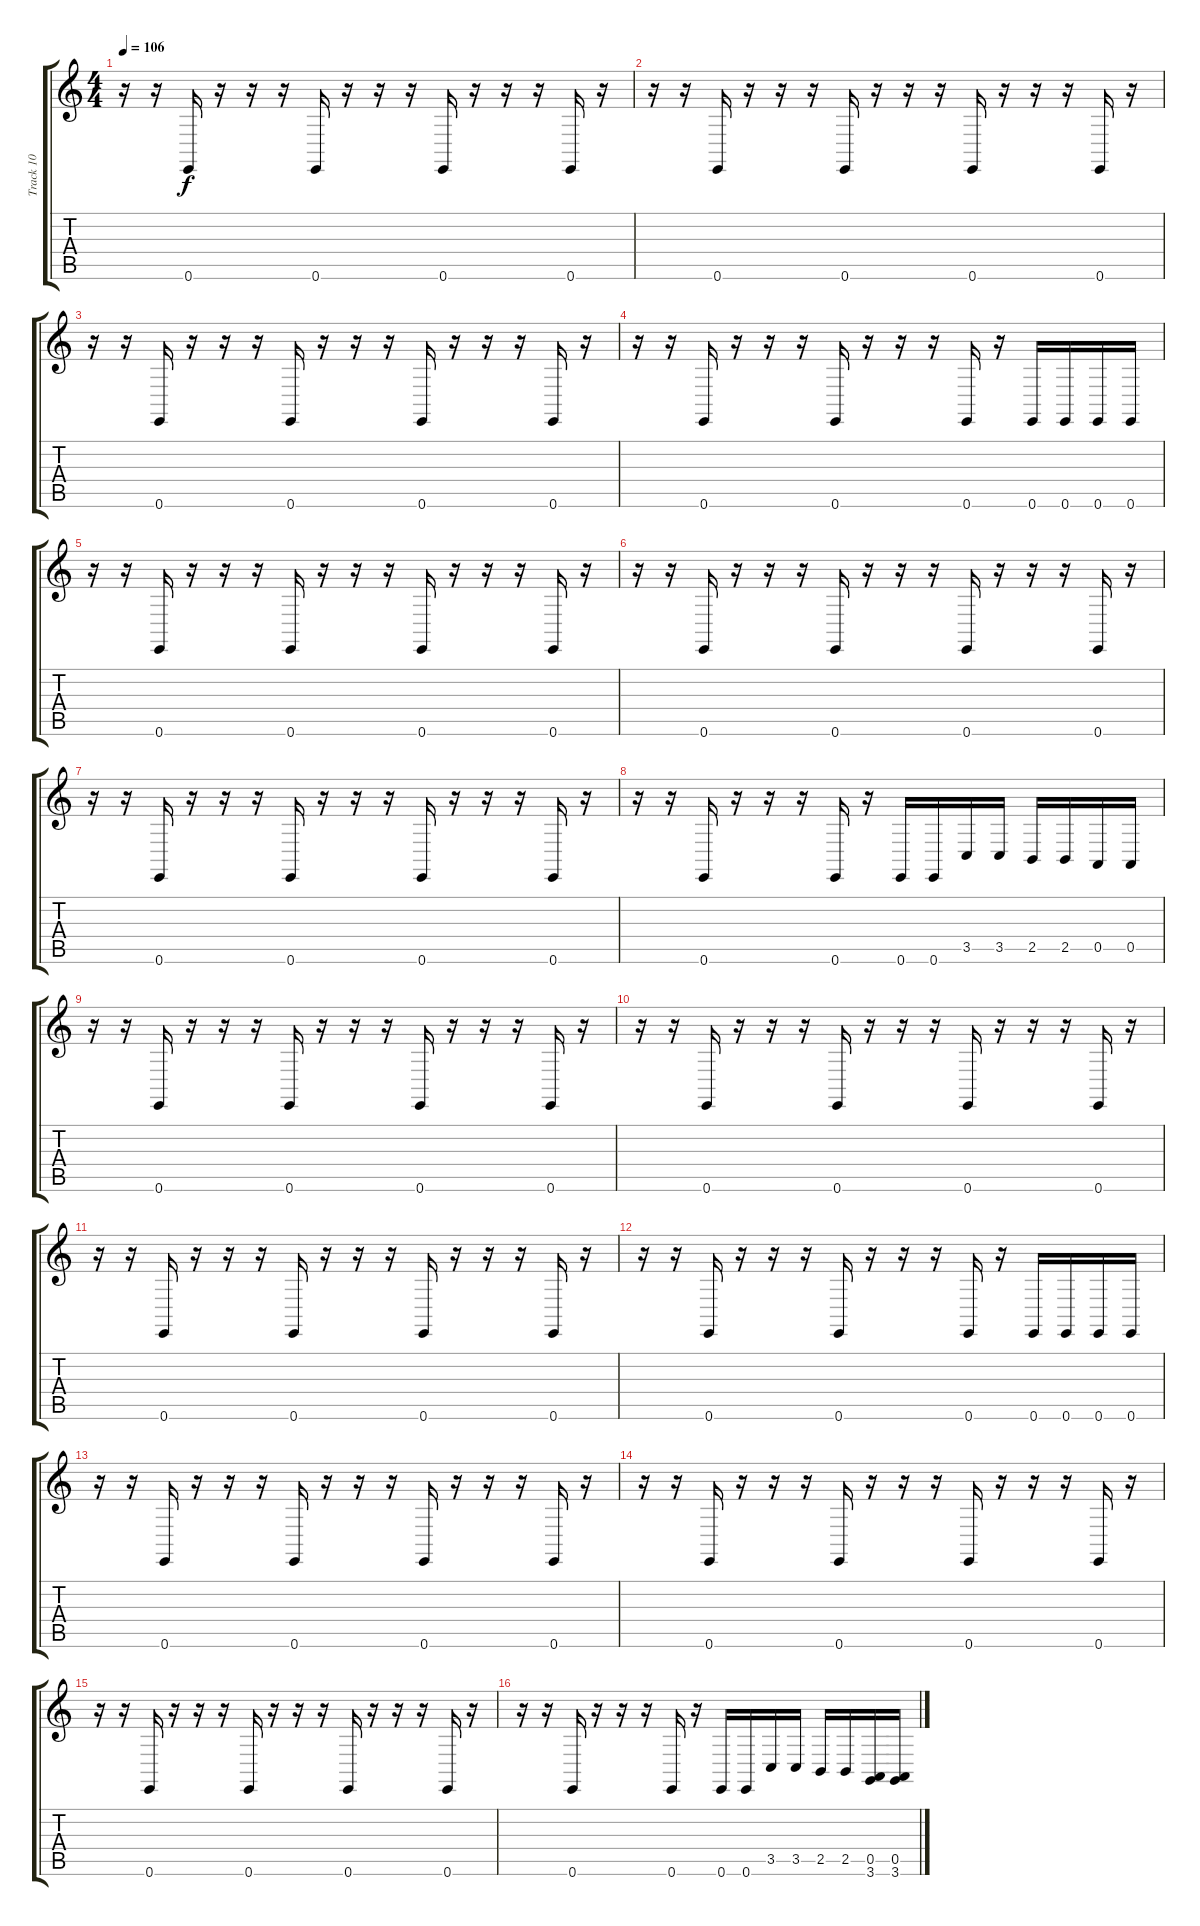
\track ("Track 10" "Track 10") {instrument englishhorn}
\staff {score tabs}
\tuning (E4 B3 G3 D3 A2 E2) {hide}
\ts (4 4)
\tempo 106
\clef g2
\ks c
r.16{dy f} r.16 0.6.16 r.16 r.16 r.16 0.6.16 r.16 r.16 r.16 0.6.16 r.16 r.16 r.16 0.6.16 r.16 |
r.16 r.16 0.6.16 r.16 r.16 r.16 0.6.16 r.16 r.16 r.16 0.6.16 r.16 r.16 r.16 0.6.16 r.16 |
r.16 r.16 0.6.16 r.16 r.16 r.16 0.6.16 r.16 r.16 r.16 0.6.16 r.16 r.16 r.16 0.6.16 r.16 |
r.16 r.16 0.6.16 r.16 r.16 r.16 0.6.16 r.16 r.16 r.16 0.6.16 r.16 0.6.16 0.6.16 0.6.16 0.6.16 |
r.16 r.16 0.6.16 r.16 r.16 r.16 0.6.16 r.16 r.16 r.16 0.6.16 r.16 r.16 r.16 0.6.16 r.16 |
r.16 r.16 0.6.16 r.16 r.16 r.16 0.6.16 r.16 r.16 r.16 0.6.16 r.16 r.16 r.16 0.6.16 r.16 |
r.16 r.16 0.6.16 r.16 r.16 r.16 0.6.16 r.16 r.16 r.16 0.6.16 r.16 r.16 r.16 0.6.16 r.16 |
r.16 r.16 0.6.16 r.16 r.16 r.16 0.6.16 r.16 0.6.16 0.6.16 3.5.16 3.5.16 2.5.16 2.5.16 0.5.16 0.5.16 |
r.16 r.16 0.6.16 r.16 r.16 r.16 0.6.16 r.16 r.16 r.16 0.6.16 r.16 r.16 r.16 0.6.16 r.16 |
r.16 r.16 0.6.16 r.16 r.16 r.16 0.6.16 r.16 r.16 r.16 0.6.16 r.16 r.16 r.16 0.6.16 r.16 |
r.16 r.16 0.6.16 r.16 r.16 r.16 0.6.16 r.16 r.16 r.16 0.6.16 r.16 r.16 r.16 0.6.16 r.16 |
r.16 r.16 0.6.16 r.16 r.16 r.16 0.6.16 r.16 r.16 r.16 0.6.16 r.16 0.6.16 0.6.16 0.6.16 0.6.16 |
r.16 r.16 0.6.16 r.16 r.16 r.16 0.6.16 r.16 r.16 r.16 0.6.16 r.16 r.16 r.16 0.6.16 r.16 |
r.16 r.16 0.6.16 r.16 r.16 r.16 0.6.16 r.16 r.16 r.16 0.6.16 r.16 r.16 r.16 0.6.16 r.16 |
r.16 r.16 0.6.16 r.16 r.16 r.16 0.6.16 r.16 r.16 r.16 0.6.16 r.16 r.16 r.16 0.6.16 r.16 |
r.16 r.16 0.6.16 r.16 r.16 r.16 0.6.16 r.16 0.6.16 0.6.16 3.5.16 3.5.16 2.5.16 2.5.16 (0.5 3.6).16 (0.5 3.6).16
